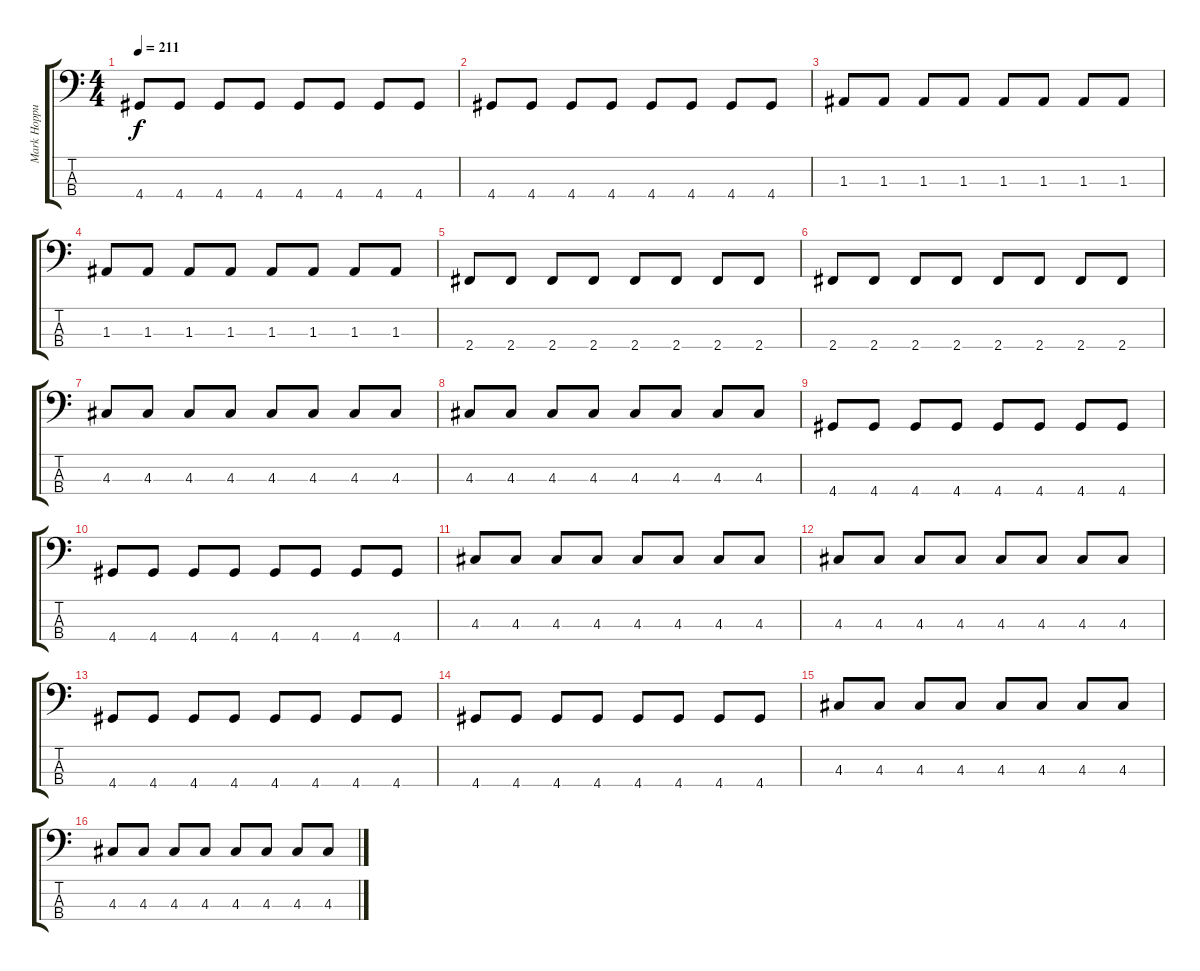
\track ("Mark Hoppus (Bass)" "Mark Hoppu") {instrument electricbasspick}
\staff {score tabs}
\tuning (G2 D2 A1 E1) {hide}
\ts (4 4)
\tempo 211
\clef f4
\ks c
4.4.8{dy f} 4.4.8 4.4.8 4.4.8 4.4.8 4.4.8 4.4.8 4.4.8 |
4.4.8 4.4.8 4.4.8 4.4.8 4.4.8 4.4.8 4.4.8 4.4.8 |
1.3.8 1.3.8 1.3.8 1.3.8 1.3.8 1.3.8 1.3.8 1.3.8 |
1.3.8 1.3.8 1.3.8 1.3.8 1.3.8 1.3.8 1.3.8 1.3.8 |
2.4.8 2.4.8 2.4.8 2.4.8 2.4.8 2.4.8 2.4.8 2.4.8 |
2.4.8 2.4.8 2.4.8 2.4.8 2.4.8 2.4.8 2.4.8 2.4.8 |
4.3.8 4.3.8 4.3.8 4.3.8 4.3.8 4.3.8 4.3.8 4.3.8 |
4.3.8 4.3.8 4.3.8 4.3.8 4.3.8 4.3.8 4.3.8 4.3.8 |
4.4.8 4.4.8 4.4.8 4.4.8 4.4.8 4.4.8 4.4.8 4.4.8 |
4.4.8 4.4.8 4.4.8 4.4.8 4.4.8 4.4.8 4.4.8 4.4.8 |
4.3.8 4.3.8 4.3.8 4.3.8 4.3.8 4.3.8 4.3.8 4.3.8 |
4.3.8 4.3.8 4.3.8 4.3.8 4.3.8 4.3.8 4.3.8 4.3.8 |
4.4.8 4.4.8 4.4.8 4.4.8 4.4.8 4.4.8 4.4.8 4.4.8 |
4.4.8 4.4.8 4.4.8 4.4.8 4.4.8 4.4.8 4.4.8 4.4.8 |
4.3.8 4.3.8 4.3.8 4.3.8 4.3.8 4.3.8 4.3.8 4.3.8 |
4.3.8 4.3.8 4.3.8 4.3.8 4.3.8 4.3.8 4.3.8 4.3.8
